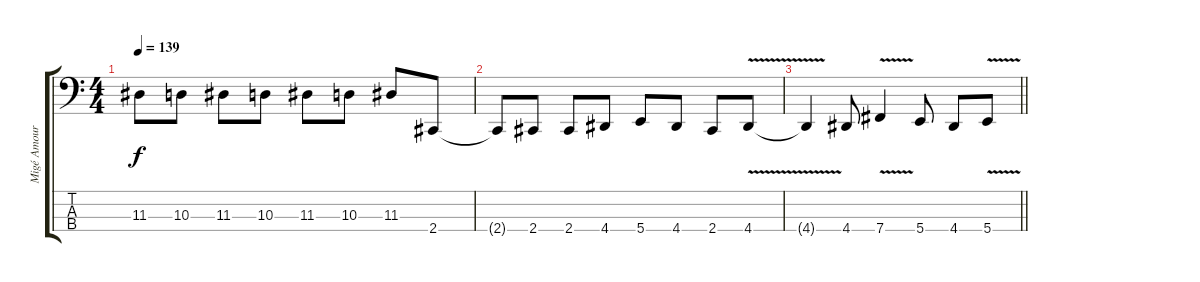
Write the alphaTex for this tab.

\track ("Migé Amour (Bass)" "Migé Amour") {instrument electricbassfinger}
\staff {score tabs}
\tuning (D2 A1 E1 B0) {hide}
\ts (4 4)
\tempo 139
\clef f4
\ks c
11.3.8{dy f} 10.3.8 11.3.8 10.3.8 11.3.8 10.3.8 11.3.8 2.4.8 |
2.4{t}.8 2.4.8 2.4.8 4.4.8 5.4.8 4.4.8 2.4.8 4.4{v}.8 |
\barLineRight lightlight
4.4{t}.4 4.4.8 7.4{v}.4 5.4.8 4.4.8 5.4{v}.8
